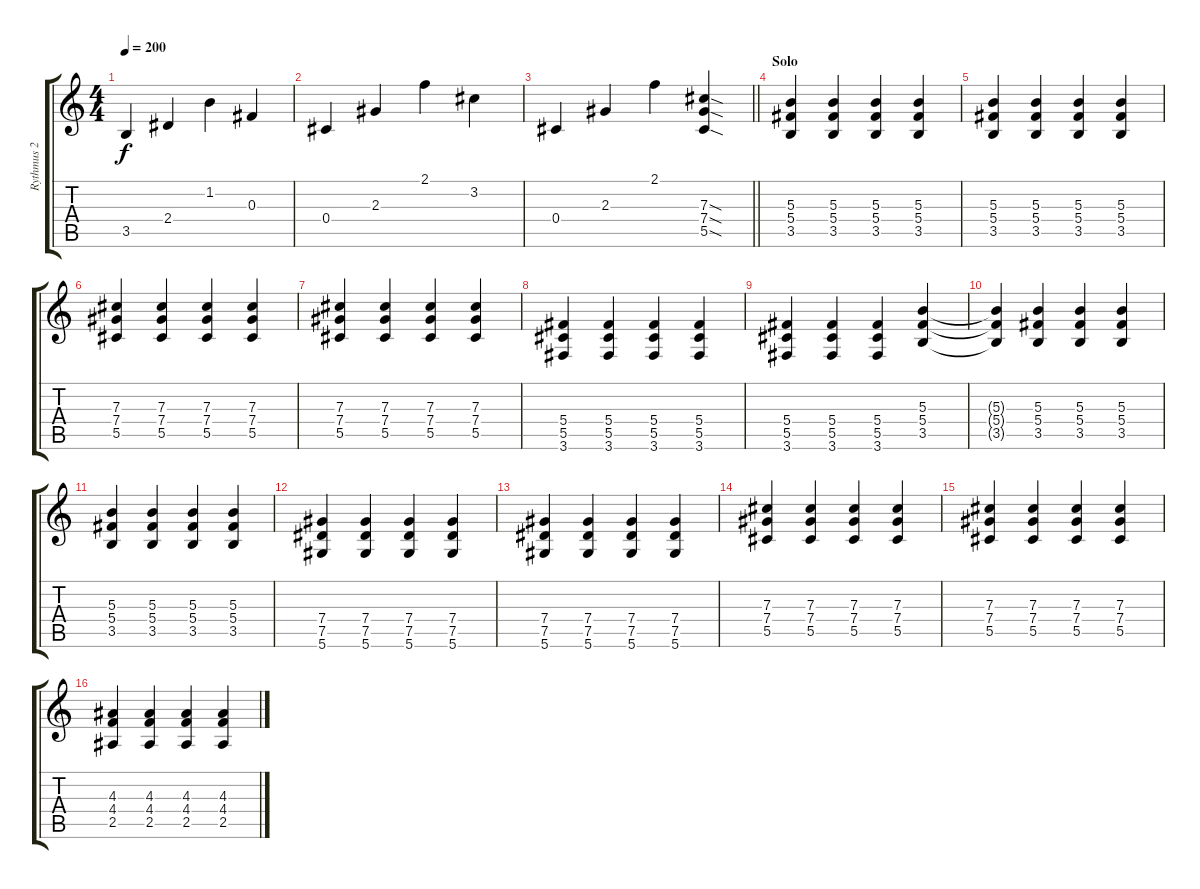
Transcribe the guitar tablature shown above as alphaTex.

\track ("Rythmus 2" "Rythmus 2") {instrument overdrivenguitar}
\staff {score tabs}
\tuning (Eb4 Bb3 Gb3 Db3 Ab2 Eb2) {hide}
\ts (4 4)
\tempo 200
\clef g2
\ks c
3.5.4{dy f} 2.4.4 1.2.4 0.3.4 |
0.4.4 2.3.4 2.1.4 3.2.4 |
\barLineRight lightlight
0.4.4 2.3.4 2.1.4 (7.3{sod} 7.4{sod} 5.5{sod}).4{volume 9 instrument overdrivenguitar} |
\section ("" "Solo")
(5.3 5.4 3.5).4{instrument overdrivenguitar} (5.3 5.4 3.5).4 (5.3 5.4 3.5).4 (5.3 5.4 3.5).4 |
(5.3 5.4 3.5).4 (5.3 5.4 3.5).4 (5.3 5.4 3.5).4 (5.3 5.4 3.5).4 |
(7.3 7.4 5.5).4 (7.3 7.4 5.5).4 (7.3 7.4 5.5).4 (7.3 7.4 5.5).4 |
(7.3 7.4 5.5).4 (7.3 7.4 5.5).4 (7.3 7.4 5.5).4 (7.3 7.4 5.5).4 |
(5.4 5.5 3.6).4 (5.4 5.5 3.6).4 (5.4 5.5 3.6).4 (5.4 5.5 3.6).4 |
(5.4 5.5 3.6).4 (5.4 5.5 3.6).4 (5.4 5.5 3.6).4 (5.3 5.4 3.5).4 |
(5.3{t} 5.4{t} 3.5{t}).4 (5.3 5.4 3.5).4 (5.3 5.4 3.5).4 (5.3 5.4 3.5).4 |
(5.3 5.4 3.5).4 (5.3 5.4 3.5).4 (5.3 5.4 3.5).4 (5.3 5.4 3.5).4 |
(7.4 7.5 5.6).4 (7.4 7.5 5.6).4 (7.4 7.5 5.6).4 (7.4 7.5 5.6).4 |
(7.4 7.5 5.6).4 (7.4 7.5 5.6).4 (7.4 7.5 5.6).4 (7.4 7.5 5.6).4 |
(7.3 7.4 5.5).4 (7.3 7.4 5.5).4 (7.3 7.4 5.5).4 (7.3 7.4 5.5).4 |
(7.3 7.4 5.5).4 (7.3 7.4 5.5).4 (7.3 7.4 5.5).4 (7.3 7.4 5.5).4 |
(4.3 4.4 2.5).4 (4.3 4.4 2.5).4 (4.3 4.4 2.5).4 (4.3 4.4 2.5).4
